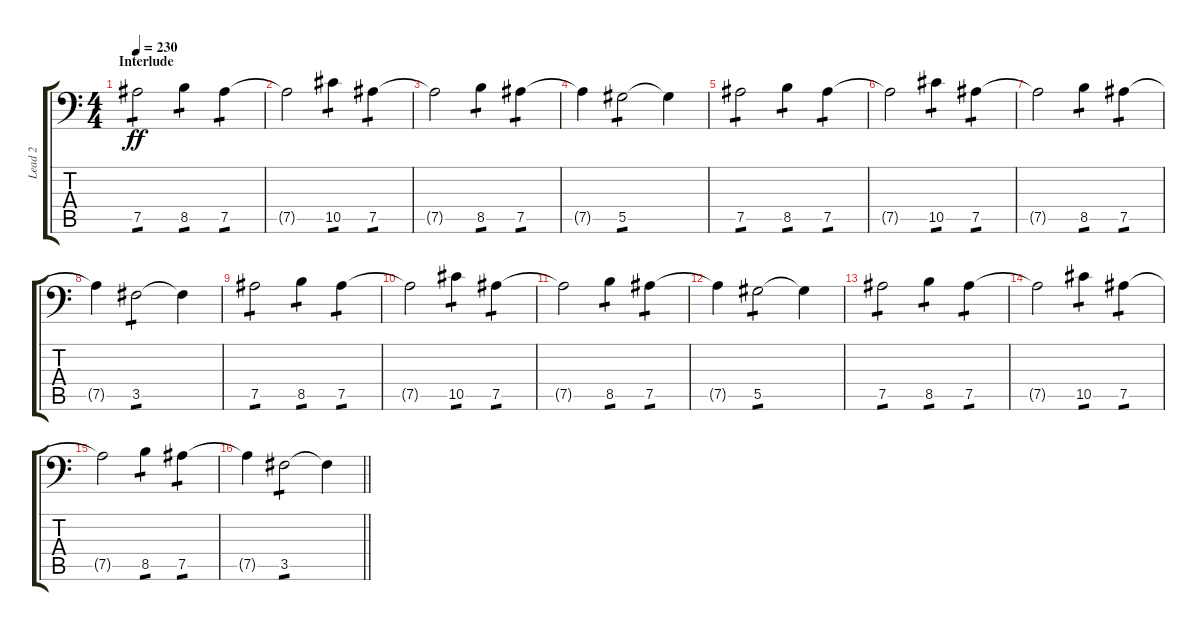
\track ("Lead 2" "Lead 2") {instrument overdrivenguitar}
\staff {score tabs}
\tuning (Bb3 F3 Db3 Ab2 Eb2 Bb1) {hide}
\ts (4 4)
\section ("" "Interlude")
\tempo 230
\clef f4
\ks c
7.5.2{tp 1 dy ff} 8.5.4{tp 1} 7.5.4{tp 1} |
7.5{t}.2 10.5.4{tp 1} 7.5.4{tp 1} |
7.5{t}.2 8.5.4{tp 1} 7.5.4{tp 1} |
7.5{t}.4 5.5.2{tp 1} 5.5{t}.4 |
7.5.2{tp 1} 8.5.4{tp 1} 7.5.4{tp 1} |
7.5{t}.2 10.5.4{tp 1} 7.5.4{tp 1} |
7.5{t}.2 8.5.4{tp 1} 7.5.4{tp 1} |
7.5{t}.4 3.5.2{tp 1} 3.5{t}.4 |
7.5.2{tp 1} 8.5.4{tp 1} 7.5.4{tp 1} |
7.5{t}.2 10.5.4{tp 1} 7.5.4{tp 1} |
7.5{t}.2 8.5.4{tp 1} 7.5.4{tp 1} |
7.5{t}.4 5.5.2{tp 1} 5.5{t}.4 |
7.5.2{tp 1} 8.5.4{tp 1} 7.5.4{tp 1} |
7.5{t}.2 10.5.4{tp 1} 7.5.4{tp 1} |
7.5{t}.2 8.5.4{tp 1} 7.5.4{tp 1} |
\barLineRight lightlight
7.5{t}.4 3.5.2{tp 1} 3.5{t}.4
